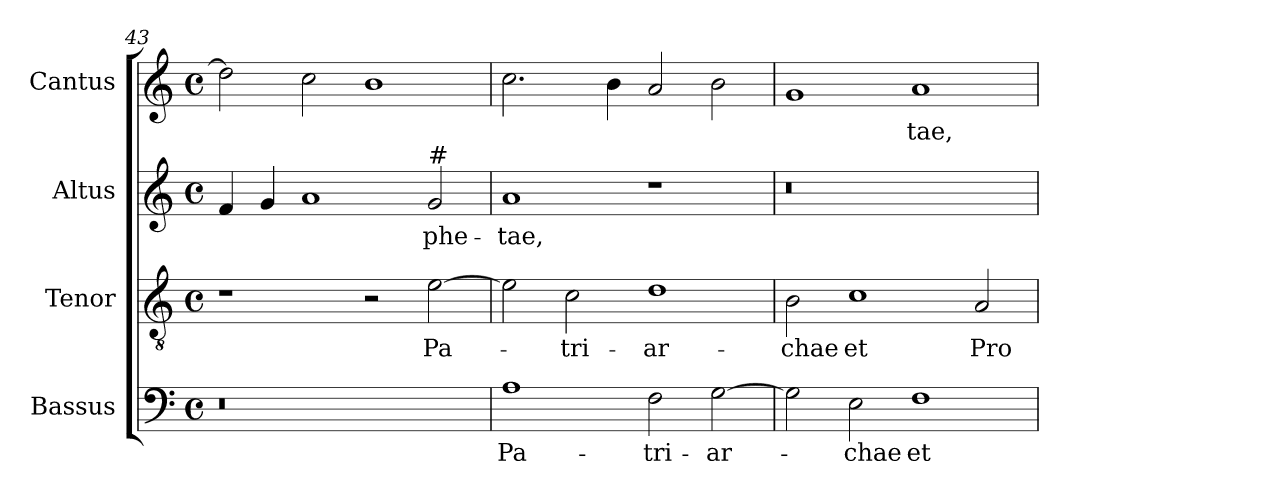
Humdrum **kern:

**kern	**text	**kern	**text	**kern	**text	**kern	**text
*part4	*part4	*part3	*part3	*part2	*part2	*part1	*part1
*staff4	*staff4	*staff3	*staff3	*staff2	*staff2	*staff1	*staff1
*I"Bassus	*	*I"Tenor	*	*I"Altus	*	*I"Cantus	*
*clefF4	*	*clefGv2	*	*clefG2	*	*clefG2	*
*M4/4	*	*M4/4	*	*M4/4	*	*M4/4	*
*met(c)	*	*met(c)	*	*met(c)	*	*met(c)	*
=43	=43	=43	=43	=43	=43	=43	=43
0r	.	1r	.	4f/	.	2dd\]	.
.	.	.	.	4g/	.	.	.
.	.	.	.	1a	.	2cc\	.
.	.	2r	.	.	.	1b	.
!	!	!	!	!LO:TX:a:t=#	!	!	!
!	!	!	!LO:LY:b	!	!LO:LY:b:cj	!	!
.	.	[>2e\	Pa-	2g/	-phe-	.	.
=44	=44	=44	=44	=44	=44	=44	=44
!	!LO:LY:b:cj	!	!	!	!LO:LY:b:cj	!	!
1A	Pa-	2e\]	.	1a	-tae,	2.cc\	.
!	!	!	!LO:LY:b:cj	!	!	!	!
.	.	2c\	-tri-	.	.	.	.
.	.	.	.	.	.	4b\	.
!	!LO:LY:b:cj	!	!LO:LY:b:cj	!	!	!	!
2F\	-tri-	1d	-ar-	1r	.	2a/	.
!	!LO:LY:b:cj	!	!	!	!	!	!
[>2G\	-ar-	.	.	.	.	2b\	.
!!LO:LB:g=z
=45	=45	=45	=45	=45	=45	=45	=45
!	!	!	!LO:LY:b:cj	!	!	!	!
2G\]	.	2B\	-chae	0r	.	1g	.
!	!LO:LY:b:cj	!	!LO:LY:b:cj	!	!	!	!
2E\	-chae	1c	et	.	.	.	.
!	!LO:LY:b:cj	!	!	!	!	!	!LO:LY:b:cj
1F	et	.	.	.	.	1a	-tae,
!	!	!	!LO:LY:b:cj	!	!	!	!
.	.	2A/	Pro	.	.	.	.
=	=	=	=	=	=	=	=
*-	*-	*-	*-	*-	*-	*-	*-
